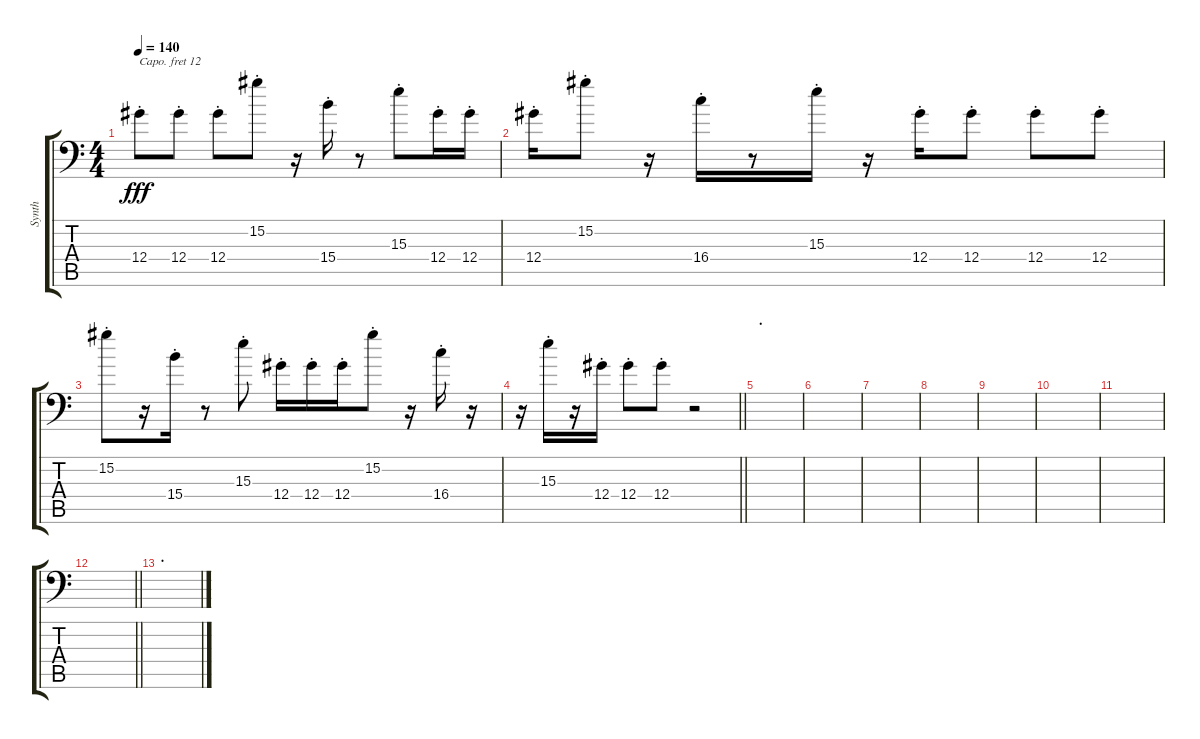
\track ("Synth" "Synth") {instrument lead1square}
\staff {score tabs}
\capo 12
\tuning (Bb3 F3 Db3 Ab2 Eb2 Ab1) {hide}
\ts (4 4)
\tempo 140
\clef f4
\ks c
12.4{st}.8{dy fff instrument lead1square} 12.4{st}.8 12.4{st}.8 15.2{st}.8 r.16 15.4{st}.16 r.8 15.3{st}.8 12.4{st}.16 12.4{st}.16 |
12.4{st}.16 15.2{st}.8 r.16 16.4{st}.16 r.8 15.3{st}.16 r.16 12.4{st}.16 12.4{st}.8 12.4{st}.8 12.4{st}.8 |
15.2{st}.8 r.16 15.4{st}.16 r.8 15.3{st}.8 12.4{st}.16 12.4{st}.16 12.4{st}.16 15.2{st}.8 r.16 16.4{st}.16 r.16 |
\barLineRight lightlight
r.16 15.3{st}.16 r.16 12.4{st}.16 12.4{st}.8 12.4{st}.8 r.2 |
\section ("" ".")
|
|
|
|
|
|
|
\barLineRight lightlight
|
\section ("" ".")
